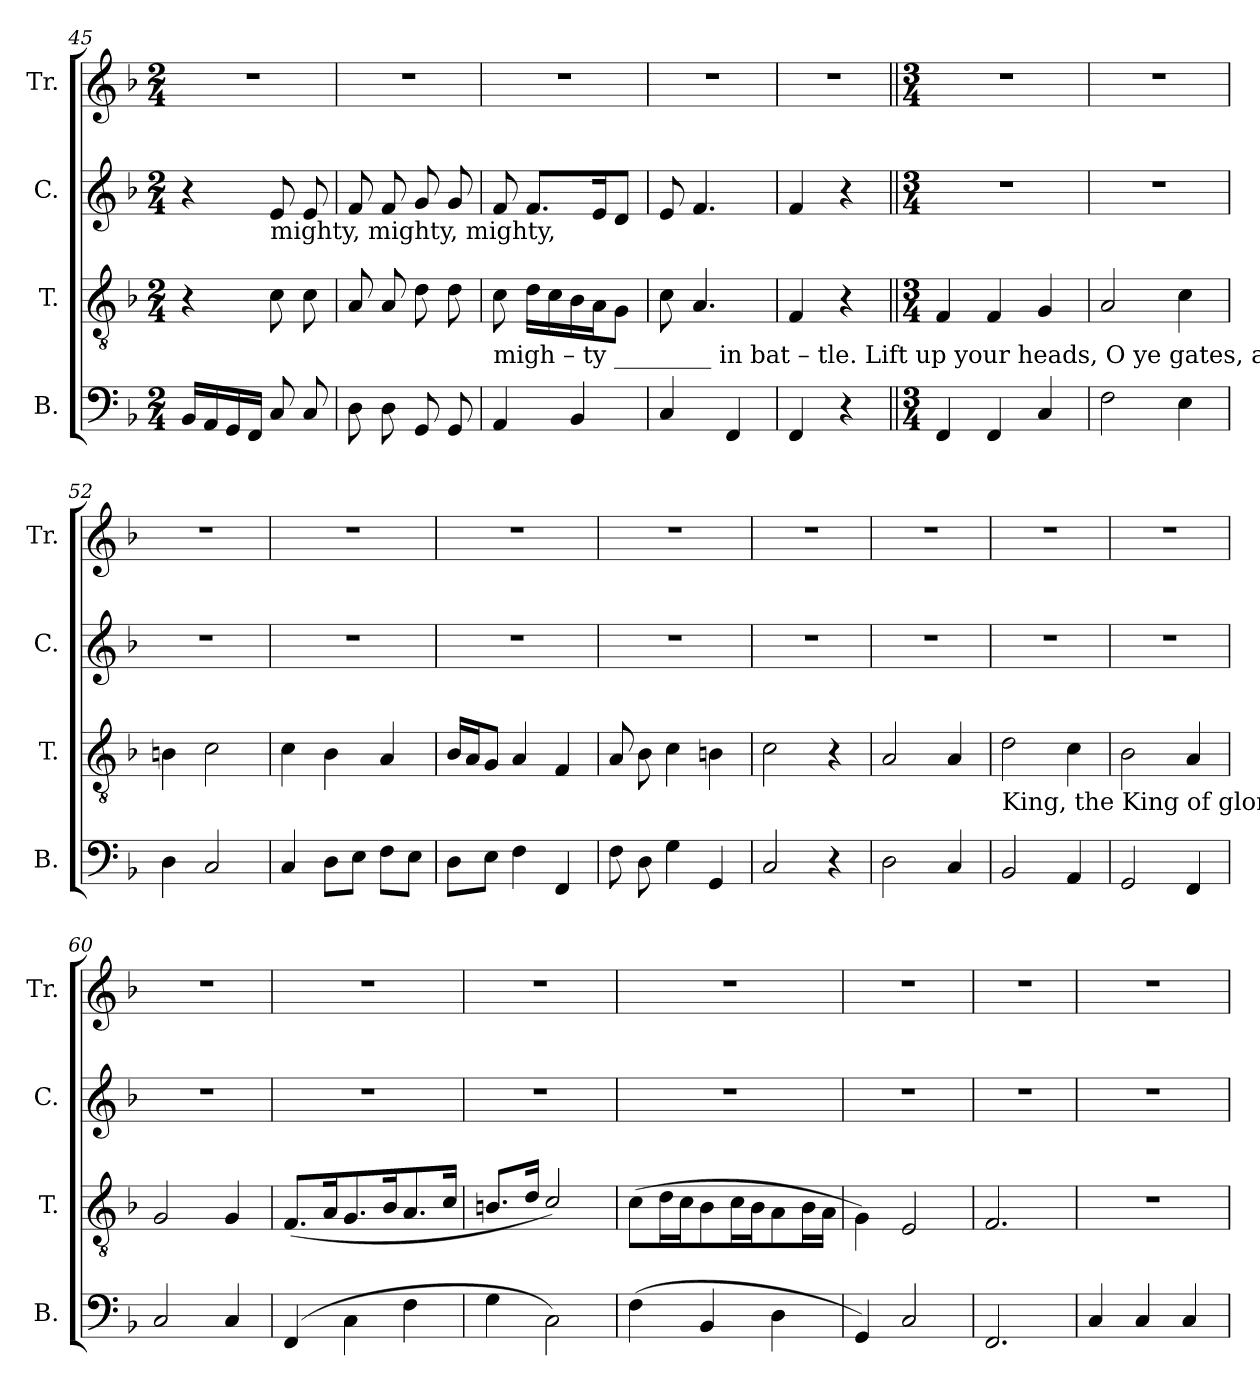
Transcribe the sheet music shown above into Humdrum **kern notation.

**kern	**kern	**kern	**kern
*part4	*part3	*part2	*part1
*staff4	*staff3	*staff2	*staff1
*I"B.	*I"T.	*I"C.	*I"Tr.
*I'B.	*I'T.	*I'C.	*I'Tr.
*clefF4	*clefGv2	*clefG2	*clefG2
*k[b-]	*k[b-]	*k[b-]	*k[b-]
*M2/4	*M2/4	*M2/4	*M2/4
=45	=45	=45	=45
16BB-/LL	4r	4r	2r
16AA/	.	.	.
16GG/	.	.	.
16FF/JJ	.	.	.
!	!	!LO:TX:b:t=mighty,     mighty,    mighty,	!
8C/	8c\	8e/	.
8C/	8c\	8e/	.
=46	=46	=46	=46
8D\	8A/	8f/	2r
8D\	8A/	8f/	.
8GG/	8d\	8g/	.
8GG/	8d\	8g/	.
!!LO:PB:g=z
=47	=47	=47	=47
!	!LO:TX:b:t=migh – ty ________  in   bat –  tle.       Lift up your heads, O ye gates, and  be  ye    lift      up, ye  ev –er–las–ting doors,   and the	!	!
4AA/	8c\	8f/	2r
.	16d\LL	8.f/L	.
.	16c\	.	.
4BB-/	16B-\	.	.
.	16A\J	16e/K	.
.	8G\J	8d/J	.
=48	=48	=48	=48
4C/	8c\	8e/	2r
.	4.A/	4.f/	.
4FF/	.	.	.
=49	=49	=49	=49
4FF/	4F/	4f/	2r
4r	4r	4r	.
=50||	=50||	=50||	=50||
*M3/4	*M3/4	*M3/4	*M3/4
*	*	*	*MM100
4FF/	4F/	2.r	2.r
4FF/	4F/	.	.
4C/	4G/	.	.
=51	=51	=51	=51
2F\	2A/	2.r	2.r
4E\	4c\	.	.
=52	=52	=52	=52
4D\	4Bn\	2.r	2.r
2C/	2c\	.	.
=53	=53	=53	=53
4C/	4c\	2.r	2.r
8D\L	4B-\	.	.
8E\J	.	.	.
8F\L	4A/	.	.
8E\J	.	.	.
=54	=54	=54	=54
8D\L	16B-/LL	2.r	2.r
.	16A/J	.	.
8E\J	8G/J	.	.
4F\	4A/	.	.
4FF/	4F/	.	.
=55	=55	=55	=55
8F\	8A/	2.r	2.r
8D\	8B-\	.	.
4G\	4c\	.	.
4GG/	4Bn\	.	.
=56	=56	=56	=56
2C/	2c\	2.r	2.r
4r	4r	.	.
=57	=57	=57	=57
2D\	2A/	2.r	2.r
4C/	4A/	.	.
!!LO:LB:g=z
=58	=58	=58	=58
!	!LO:TX:b:t=King, the King of  glory  shall, _____________________   shall, ____________________  come in.  Who is the King, the King     of	!	!
2BB-/	2d\	2.r	2.r
4AA/	4c\	.	.
=59	=59	=59	=59
2GG/	2B-\	2.r	2.r
4FF/	4A/	.	.
=60	=60	=60	=60
2C/	2G/	2.r	2.r
4C/	4G/	.	.
=61	=61	=61	=61
(>4FF/	(<8.F/L	2.r	2.r
.	16A/K	.	.
4C\	8.G/	.	.
.	16B-/K	.	.
4F\	8.A/	.	.
.	16c/Jk	.	.
=62	=62	=62	=62
4G\	8.Bn/L	2.r	2.r
.	16d/Jk	.	.
2C\)	2c/)	.	.
=63	=63	=63	=63
(>4F\	(>8c\L	2.r	2.r
.	16d\L	.	.
.	16c\J	.	.
4BB-/	8B-\	.	.
.	16c\L	.	.
.	16B-\J	.	.
4D\	8A\	.	.
.	16B-\L	.	.
.	16A\JJ	.	.
=64	=64	=64	=64
4GG/)	4G\)	2.r	2.r
2C/	2E/	.	.
=65	=65	=65	=65
2.FF/	2.F/	2.r	2.r
=66	=66	=66	=66
4C/	2.r	2.r	2.r
4C/	.	.	.
4C/	.	.	.
=	=	=	=
*-	*-	*-	*-
